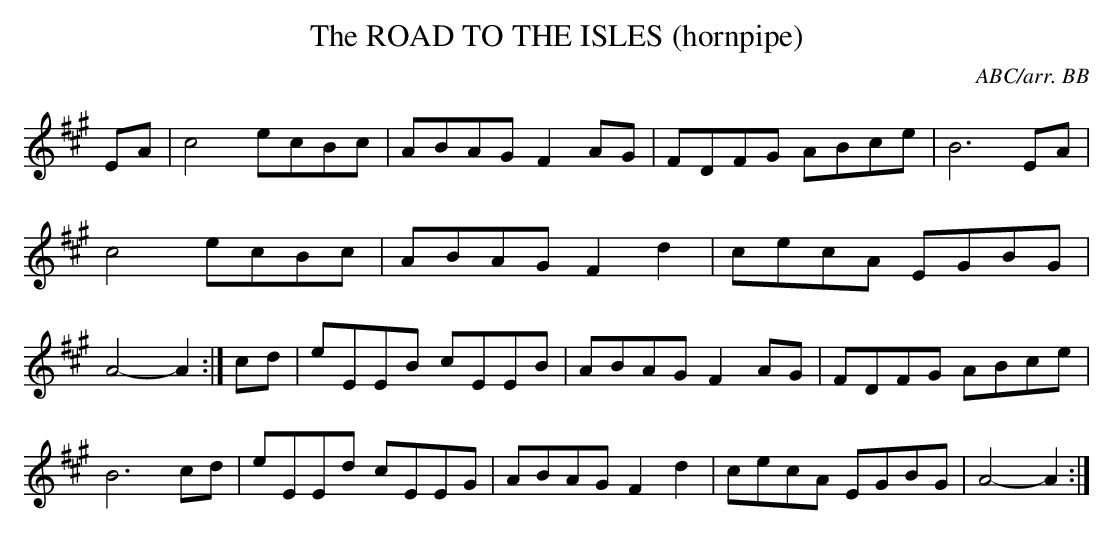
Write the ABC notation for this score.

X:1
T:ROAD TO THE ISLES (hornpipe), The\
C:ABC/arr. BB\
M:C| \
K:A\
EA|c4 ecBc|ABAG F2AG|FDFG ABce|B6 EA|\
c4 ecBc|ABAG F2d2|cecA EGBG|A4-A2 :|\
cd|eEEB cEEB|ABAG F2AG|FDFG ABce|B6 cd|\
eEEd cEEG|ABAG F2d2|cecA EGBG|A4-A2 :|\
\
\
\
\
